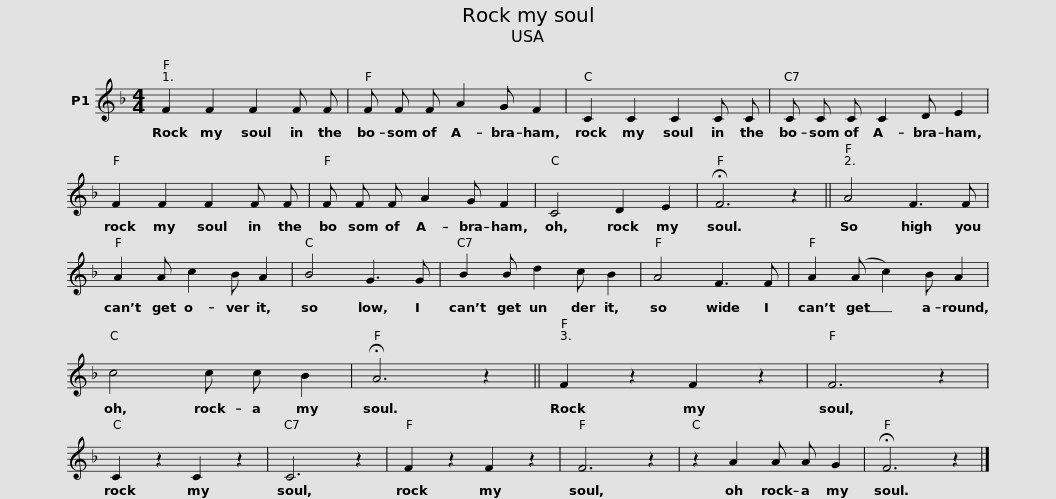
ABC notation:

X:1
L:1/8
M:4/4
I:linebreak $
K:F
V:1 treble
V:1
 F2 F2 F2 F F | F F F A2 G F2 | C2 C2 C2 C C | C C C C2 D E2 |$ F2 F2 F2 F F | %5
 F F F A2 G F2 | C4 D2 E2 | !fermata!F6 z2 || A4 F3 F | A2 A c2 B A2 |$ %10
 B4 G3 G | B2 B d2 c B2 | A4 F3 F | A2 (A c2) B A2 | c4 c c B2 | %15
 !fermata!A6 z2 ||$ F2 z2 F2 z2 | F6 z2 | C2 z2 C2 z2 | C6 z2 | %20
 F2 z2 F2 z2 | F6 z2 | z2 A2 A A G2 | !fermata!F6 z2 |] %24
